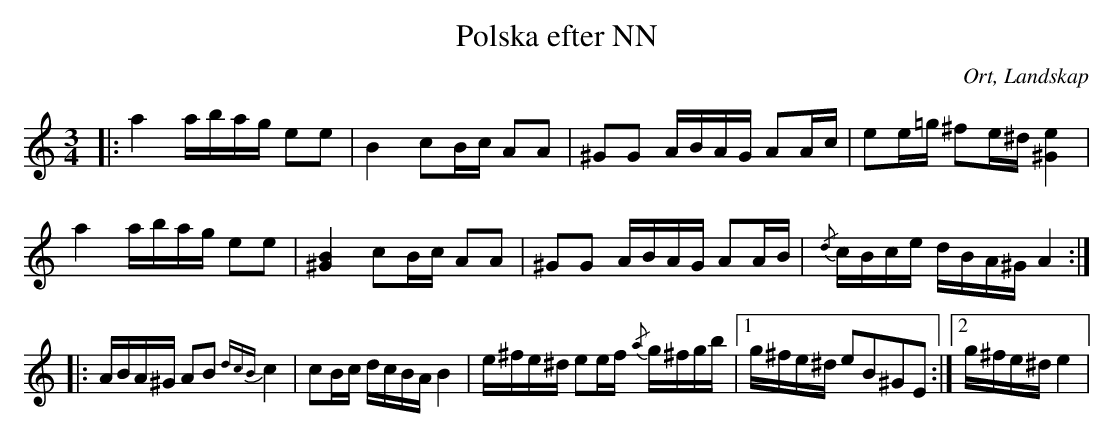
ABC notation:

X:1
T:Polska efter NN
O:Ort, Landskap
M:3/4
L:1/16
K:C
|: a4 abag e2e2|B4 c2Bc A2A2|^G2G2 ABAG A2Ac|e2e=g ^f2e^d [^G4e4]|
a4 abag e2e2|[^G4B4] c2Bc A2A2|^G2G2 ABAG A2AB|{/d}cBce dBA^G A4:|
|:ABA^G A2B2 {dcB}c4|c2Bc dcBA B4|e^fe^d e2ef {/a}g^fgb|1 g^fe^d e2B2^G2E2:|2 g^fe^d e4|
